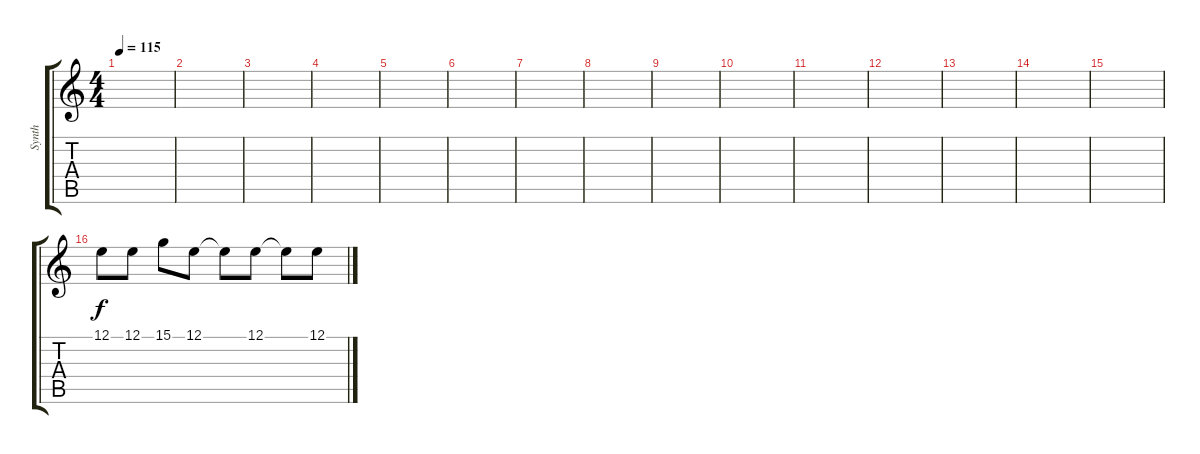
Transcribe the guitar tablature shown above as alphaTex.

\track ("Synth" "Synth") {instrument lead1square}
\staff {score tabs}
\tuning (E4 B3 G3 D3 A2 E2) {hide}
\ts (4 4)
\tempo 115
\clef g2
\ks c
|
|
|
|
|
|
|
|
|
|
|
|
|
|
|
12.1.8{dy f} 12.1.8 15.1.8 12.1.8 12.1{t}.8 12.1.8 12.1{t}.8 12.1.8
